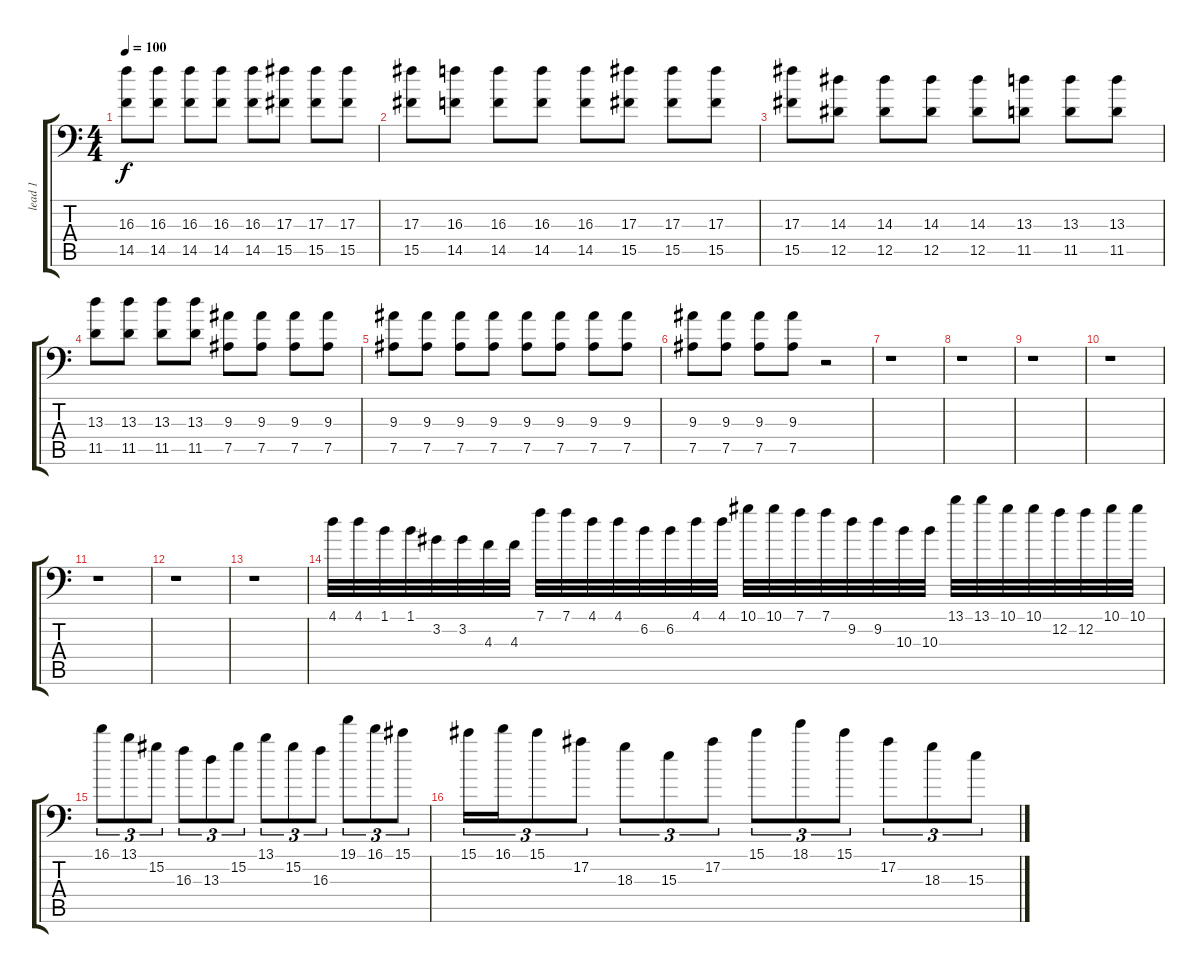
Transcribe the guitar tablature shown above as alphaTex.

\track ("lead 1" "lead 1") {instrument distortionguitar}
\staff {score tabs}
\tuning (Bb3 F3 Db3 Ab2 Eb2 Ab1) {hide}
\ts (4 4)
\tempo 100
\clef f4
\ks c
(16.3 14.5).8{dy f} (16.3 14.5).8 (16.3 14.5).8 (16.3 14.5).8 (16.3 14.5).8 (17.3 15.5).8 (17.3 15.5).8 (17.3 15.5).8 |
(17.3 15.5).8 (16.3 14.5).8 (16.3 14.5).8 (16.3 14.5).8 (16.3 14.5).8 (17.3 15.5).8 (17.3 15.5).8 (17.3 15.5).8 |
(17.3 15.5).8 (14.3 12.5).8 (14.3 12.5).8 (14.3 12.5).8 (14.3 12.5).8 (13.3 11.5).8 (13.3 11.5).8 (13.3 11.5).8 |
(13.3 11.5).8 (13.3 11.5).8 (13.3 11.5).8 (13.3 11.5).8 (9.3 7.5).8 (9.3 7.5).8 (9.3 7.5).8 (9.3 7.5).8 |
(9.3 7.5).8 (9.3 7.5).8 (9.3 7.5).8 (9.3 7.5).8 (9.3 7.5).8 (9.3 7.5).8 (9.3 7.5).8 (9.3 7.5).8 |
(9.3 7.5).8 (9.3 7.5).8 (9.3 7.5).8 (9.3 7.5).8 r.2 |
r.1 |
r.1 |
r.1 |
r.1 |
r.1 |
r.1 |
r.1 |
4.1.32 4.1.32 1.1.32 1.1.32 3.2.32 3.2.32 4.3.32 4.3.32 7.1.32 7.1.32 4.1.32 4.1.32 6.2.32 6.2.32 4.1.32 4.1.32 10.1.32 10.1.32 7.1.32 7.1.32 9.2.32 9.2.32 10.3.32 10.3.32 13.1.32 13.1.32 10.1.32 10.1.32 12.2.32 12.2.32 10.1.32 10.1.32 |
16.1.8{tu (3 2)} 13.1.8{tu (3 2)} 15.2.8{tu (3 2)} 16.3.8{tu (3 2)} 13.3.8{tu (3 2)} 15.2.8{tu (3 2)} 13.1.8{tu (3 2)} 15.2.8{tu (3 2)} 16.3.8{tu (3 2)} 19.1.8{tu (3 2)} 16.1.8{tu (3 2)} 15.1.8{tu (3 2)} |
15.1.16{tu (3 2)} 16.1.16{tu (3 2)} 15.1.8{tu (3 2)} 17.2.8{tu (3 2)} 18.3.8{tu (3 2)} 15.3.8{tu (3 2)} 17.2.8{tu (3 2)} 15.1.8{tu (3 2)} 18.1.8{tu (3 2)} 15.1.8{tu (3 2)} 17.2.8{tu (3 2)} 18.3.8{tu (3 2)} 15.3.8{tu (3 2)}
